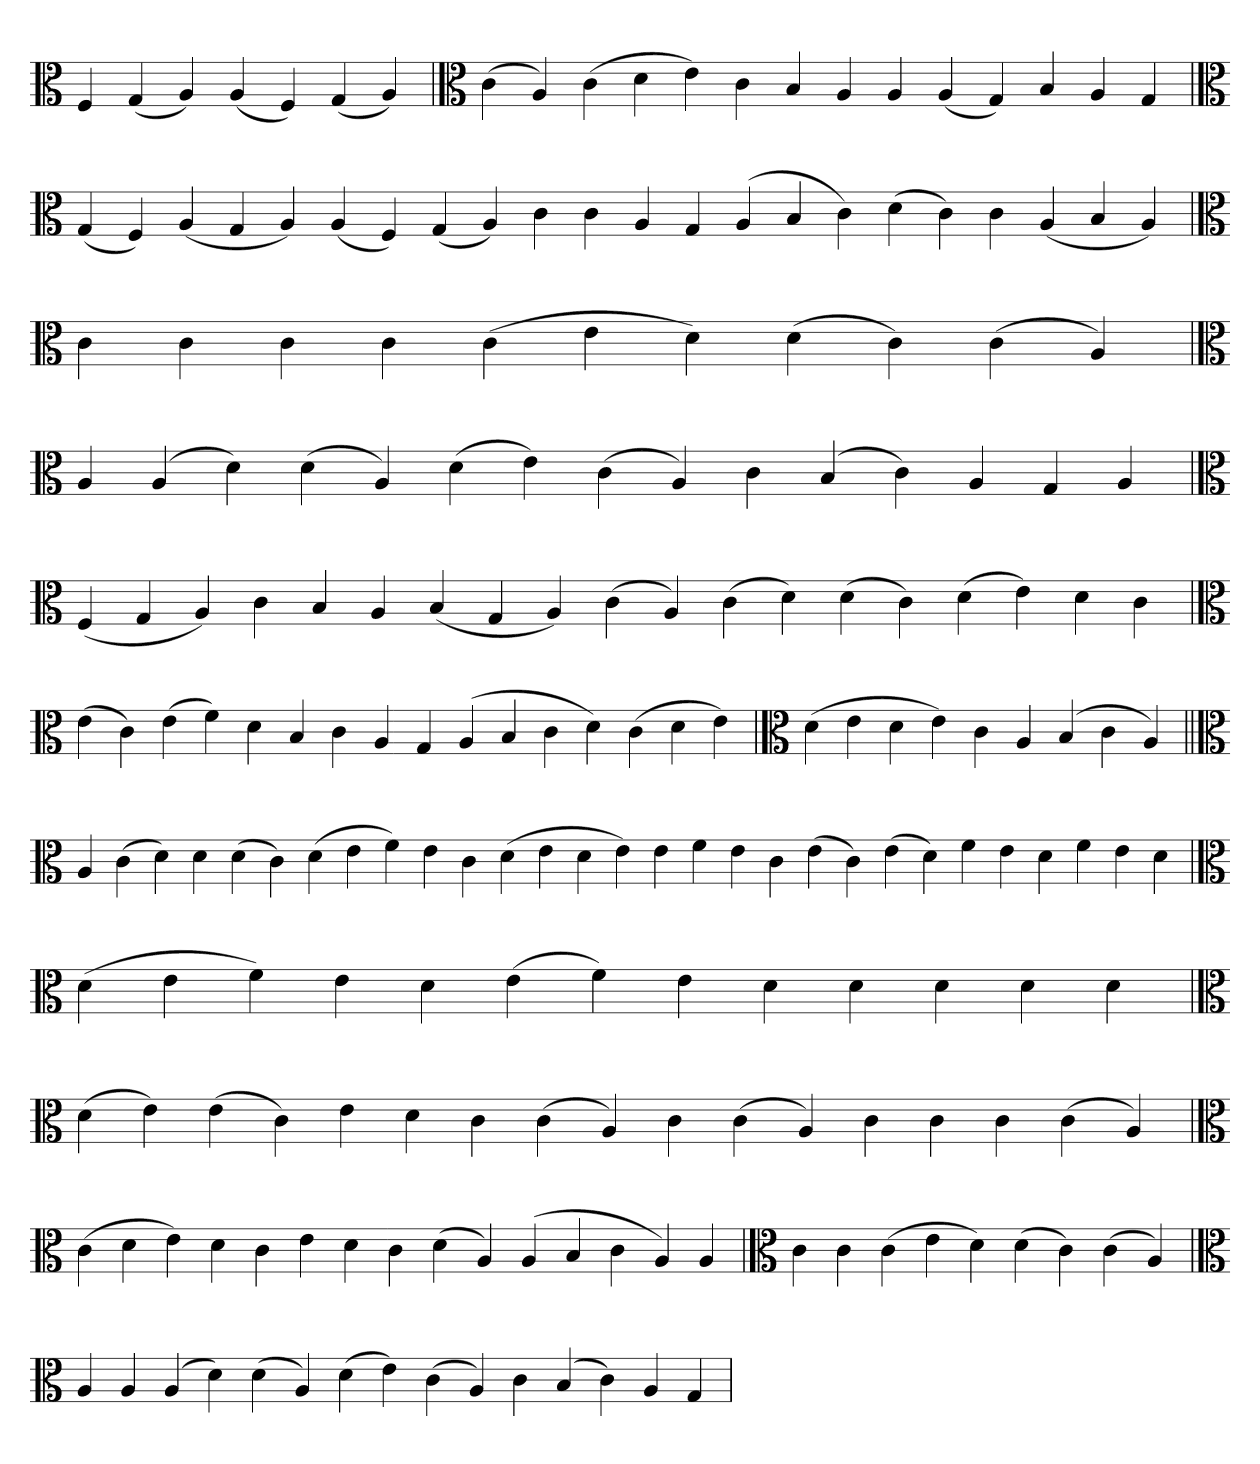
**kern
*part1
*staff1
*clefC3
=
4F
(4G
4A)
(4A
4F)
(4G
4A)
=`
*clefC3
(4c
4A)
(4c
4d
4e)
4c
4B
4A
4A
(4A
4G)
4B
4A
4G
=`
*clefC3
(4G
4F)
(4A
4G
4A)
(4A
4F)
(4G
4A)
4c
4c
4A
4G
(4A
4B
4c)
(4d
4c)
4c
(4A
4B
4A)
=
*clefC3
4c
4c
4c
4c
(4c
4e
4d)
(4d
4c)
(4c
4A)
=`
*clefC3
4A
(4A
4d)
(4d
4A)
(4d
4e)
(4c
4A)
4c
(4B
4c)
4A
4G
4A
='
*clefC3
(4F
4G
4A)
4c
4B
4A
(4B
4G
4A)
(4c
4A)
(4c
4d)
(4d
4c)
(4d
4e)
4d
4c
=`
*clefC3
(4e
4c)
(4e
4f)
4d
4B
4c
4A
4G
(4A
4B
4c
4d)
(4c
4d
4e)
=`
*clefC3
(4d
4e
4d
4e)
4c
4A
(4B
4c
4A)
=||
*clefC3
4A
(4c
4d)
4d
(4d
4c)
(4d
4e
4f)
4e
4c
(4d
4e
4d
4e)
4e
4f
4e
4c
(4e
4c)
(4e
4d)
4f
4e
4d
4f
4e
4d
=
*clefC3
(4d
4e
4f)
4e
4d
(4e
4f)
4e
4d
4d
4d
4d
4d
=`
*clefC3
(4d
4e)
(4e
4c)
4e
4d
4c
(4c
4A)
4c
(4c
4A)
4c
4c
4c
(4c
4A)
=`
*clefC3
(4c
4d
4e)
4d
4c
4e
4d
4c
(4d
4A)
(4A
4B
4c
4A)
4A
=
*clefC3
4c
4c
(4c
4e
4d)
(4d
4c)
(4c
4A)
=`
*clefC3
4A
4A
(4A
4d)
(4d
4A)
(4d
4e)
(4c
4A)
4c
(4B
4c)
4A
4G
=`
*-
